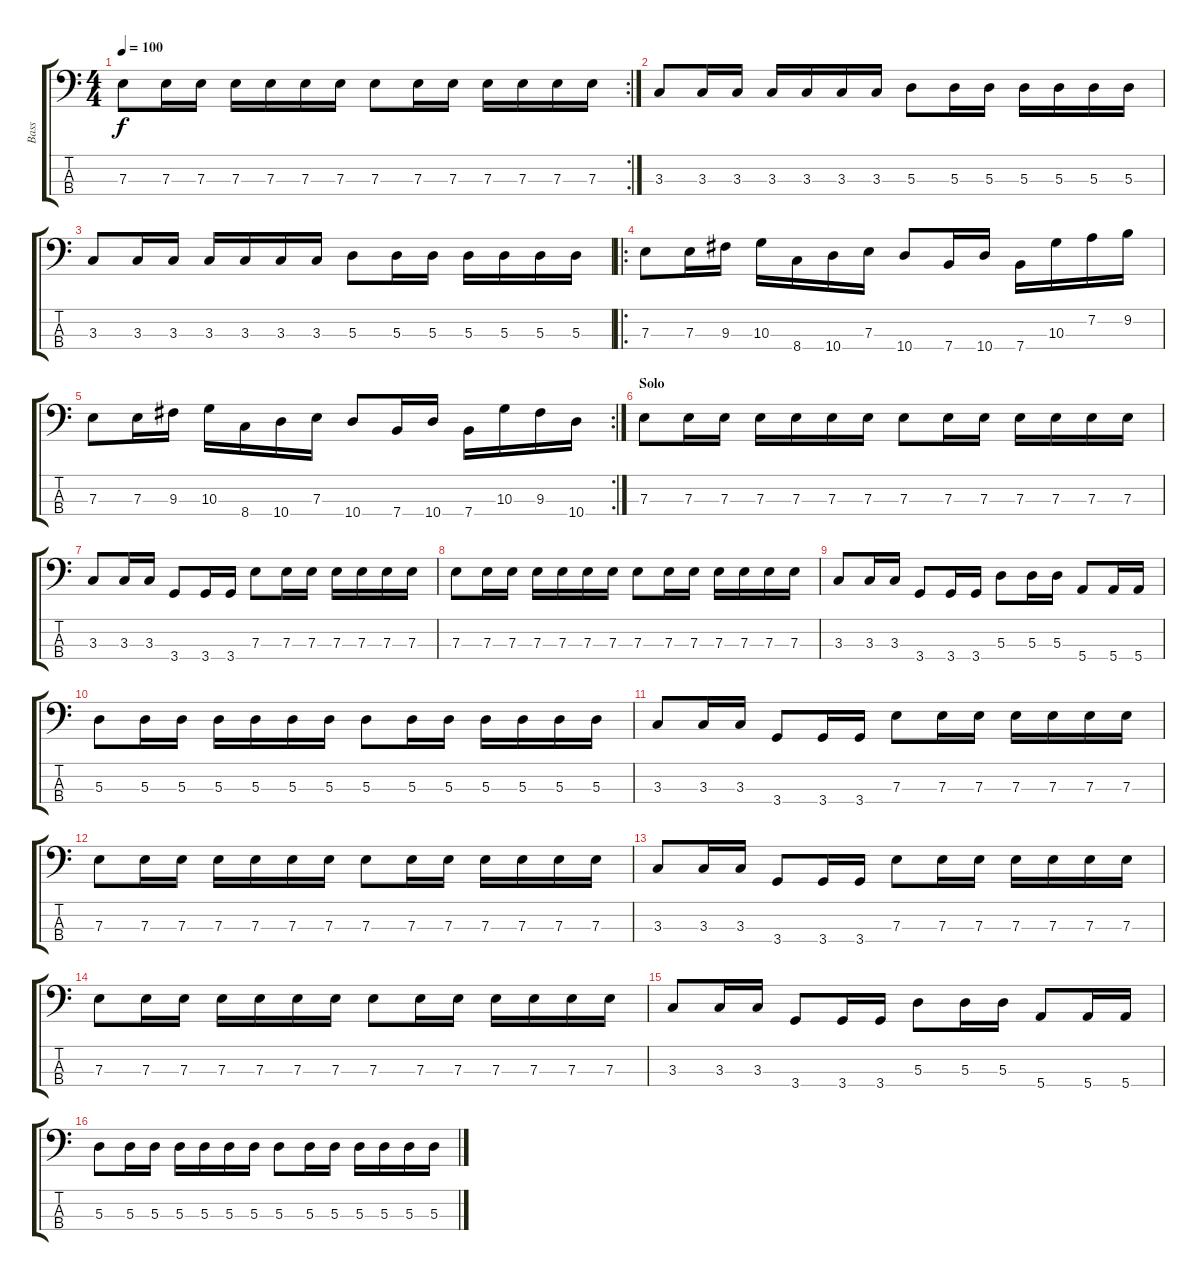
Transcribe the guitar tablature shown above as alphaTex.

\track ("Bass" "Bass") {instrument electricbassfinger}
\staff {score tabs}
\tuning (G2 D2 A1 E1) {hide}
\rc 2
\ts (4 4)
\tempo 100
\clef f4
\ks c
7.3.8{dy f} 7.3.16 7.3.16 7.3.16 7.3.16 7.3.16 7.3.16 7.3.8 7.3.16 7.3.16 7.3.16 7.3.16 7.3.16 7.3.16 |
3.3.8 3.3.16 3.3.16 3.3.16 3.3.16 3.3.16 3.3.16 5.3.8 5.3.16 5.3.16 5.3.16 5.3.16 5.3.16 5.3.16 |
3.3.8 3.3.16 3.3.16 3.3.16 3.3.16 3.3.16 3.3.16 5.3.8 5.3.16 5.3.16 5.3.16 5.3.16 5.3.16 5.3.16 |
\ro
7.3.8 7.3.16 9.3.16 10.3.16 8.4.16 10.4.16 7.3.16 10.4.8 7.4.16 10.4.16 7.4.16 10.3.16 7.2.16 9.2.16 |
\rc 2
7.3.8 7.3.16 9.3.16 10.3.16 8.4.16 10.4.16 7.3.16 10.4.8 7.4.16 10.4.16 7.4.16 10.3.16 9.3.16 10.4.16 |
\section ("" "Solo")
7.3.8 7.3.16 7.3.16 7.3.16 7.3.16 7.3.16 7.3.16 7.3.8 7.3.16 7.3.16 7.3.16 7.3.16 7.3.16 7.3.16 |
3.3.8 3.3.16 3.3.16 3.4.8 3.4.16 3.4.16 7.3.8 7.3.16 7.3.16 7.3.16 7.3.16 7.3.16 7.3.16 |
7.3.8 7.3.16 7.3.16 7.3.16 7.3.16 7.3.16 7.3.16 7.3.8 7.3.16 7.3.16 7.3.16 7.3.16 7.3.16 7.3.16 |
3.3.8 3.3.16 3.3.16 3.4.8 3.4.16 3.4.16 5.3.8 5.3.16 5.3.16 5.4.8 5.4.16 5.4.16 |
5.3.8 5.3.16 5.3.16 5.3.16 5.3.16 5.3.16 5.3.16 5.3.8 5.3.16 5.3.16 5.3.16 5.3.16 5.3.16 5.3.16 |
3.3.8 3.3.16 3.3.16 3.4.8 3.4.16 3.4.16 7.3.8 7.3.16 7.3.16 7.3.16 7.3.16 7.3.16 7.3.16 |
7.3.8 7.3.16 7.3.16 7.3.16 7.3.16 7.3.16 7.3.16 7.3.8 7.3.16 7.3.16 7.3.16 7.3.16 7.3.16 7.3.16 |
3.3.8 3.3.16 3.3.16 3.4.8 3.4.16 3.4.16 7.3.8 7.3.16 7.3.16 7.3.16 7.3.16 7.3.16 7.3.16 |
7.3.8 7.3.16 7.3.16 7.3.16 7.3.16 7.3.16 7.3.16 7.3.8 7.3.16 7.3.16 7.3.16 7.3.16 7.3.16 7.3.16 |
3.3.8 3.3.16 3.3.16 3.4.8 3.4.16 3.4.16 5.3.8 5.3.16 5.3.16 5.4.8 5.4.16 5.4.16 |
5.3.8 5.3.16 5.3.16 5.3.16 5.3.16 5.3.16 5.3.16 5.3.8 5.3.16 5.3.16 5.3.16 5.3.16 5.3.16 5.3.16
